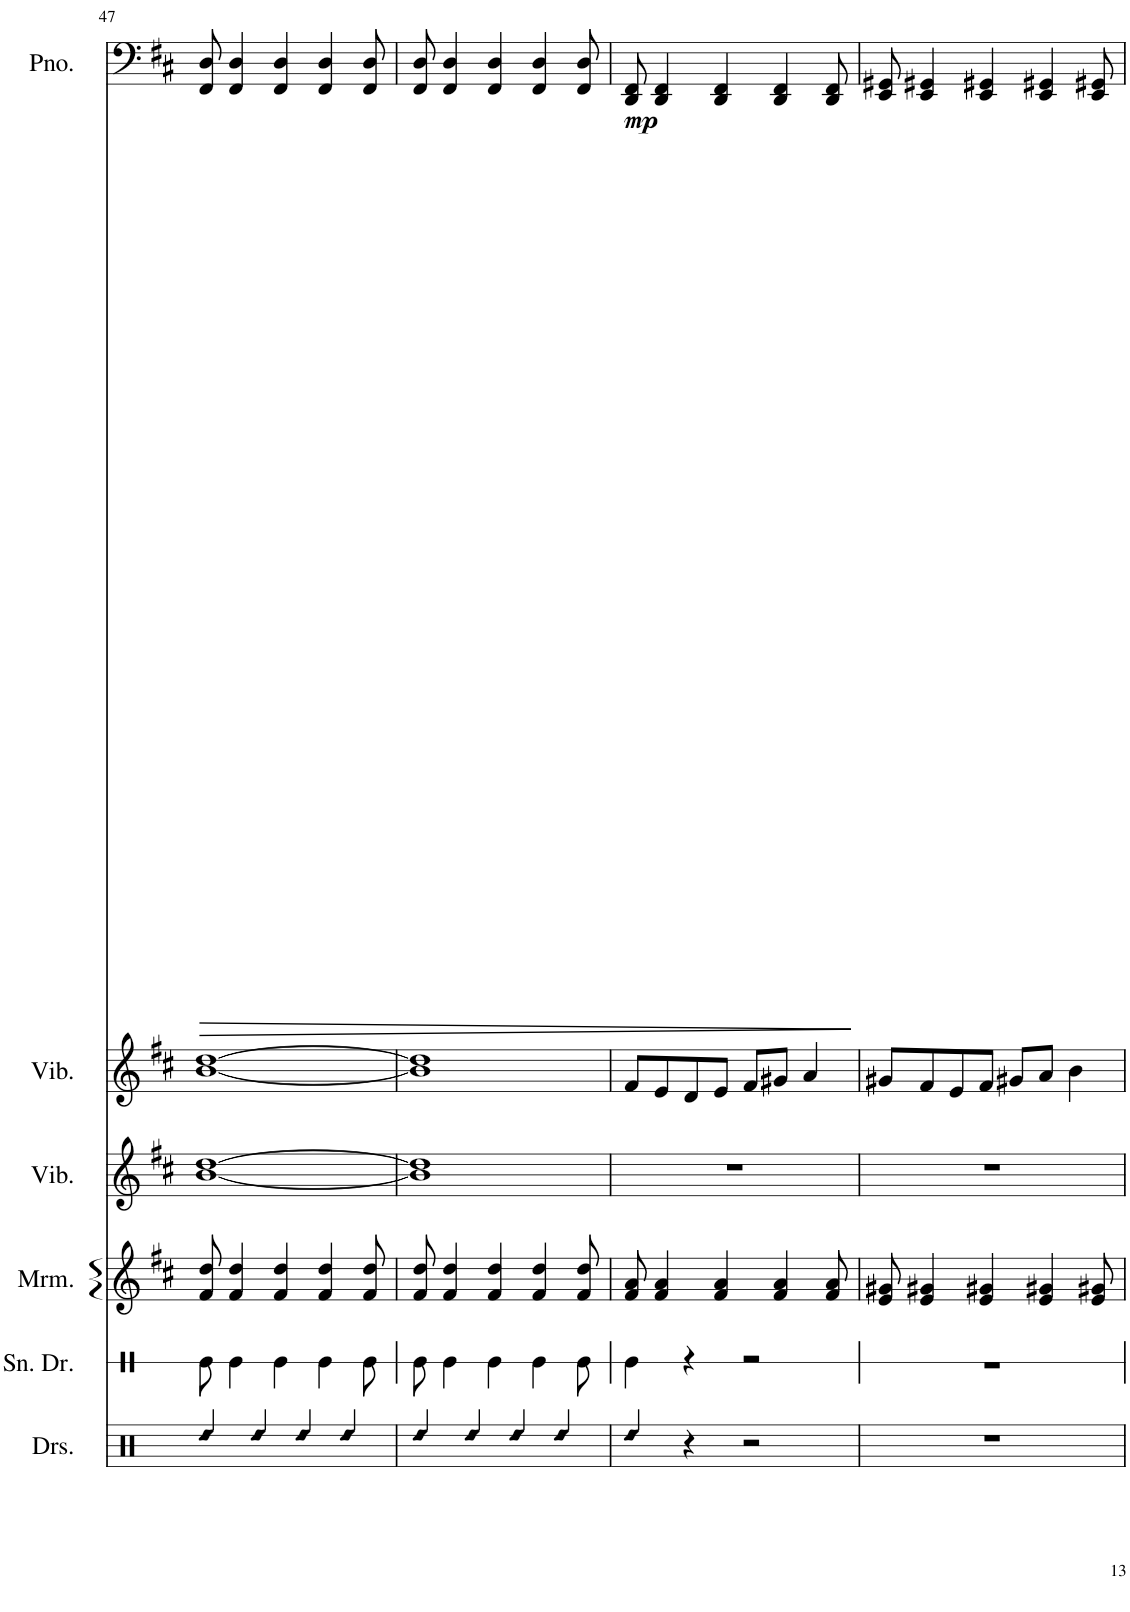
**kern	**kern	**kern	**kern	**dynam
*part4	*part3	*part2	*part1	*part1
*staff4	*staff3	*staff2	*staff1	*staff1
*I"Marimba	*I"Vibraphone	*I"Vibraphone	*I"Piano	*
*I'Mrm.	*I'Vib.	*I'Vib.	*I'Pno.	*
!!LO:PB:g=z
*clefG2	*clefG2	*clefG2	*clefF4	*
*k[f#c#]	*k[f#c#]	*k[f#c#]	*k[f#c#]	*
*M4/4	*M4/4	*M4/4	*M4/4	*
=47	=47	=47	=47	=47
!	!	!	!	!LO:HP:b
8f#/ 8dd/	[1b [1dd	[1b [1dd	8FF#/ 8D/	>
4f#/ 4dd/	.	.	4FF#/ 4D/	.
4f#/ 4dd/	.	.	4FF#/ 4D/	.
4f#/ 4dd/	.	.	4FF#/ 4D/	.
8f#/ 8dd/	.	.	8FF#/ 8D/	.
.	.	.	.	]
=48	=48	=48	=48	=48
8f#/ 8dd/	1b] 1dd]	1b] 1dd]	8FF#/ 8D/	.
4f#/ 4dd/	.	.	4FF#/ 4D/	.
4f#/ 4dd/	.	.	4FF#/ 4D/	.
4f#/ 4dd/	.	.	4FF#/ 4D/	.
8f#/ 8dd/	.	.	8FF#/ 8D/	.
=49	=49	=49	=49	=49
!	!	!	!	!LO:DY:b
8f#/ 8a/	1r	8f#/L	8DD/ 8FF#/	mp
4f#/ 4a/	.	8e/	4DD/ 4FF#/	.
.	.	8d/	.	.
4f#/ 4a/	.	8e/J	4DD/ 4FF#/	.
.	.	8f#/L	.	.
4f#/ 4a/	.	8g#X/J	4DD/ 4FF#/	.
.	.	4a/	.	.
8f#/ 8a/	.	.	8DD/ 8FF#/	.
=50	=50	=50	=50	=50
8e/ 8g#X/	1r	8g#X/L	8EE/ 8GG#X/	.
4e/ 4g#X/	.	8f#/	4EE/ 4GG#X/	.
.	.	8e/	.	.
4e/ 4g#X/	.	8f#/J	4EE/ 4GG#X/	.
.	.	8g#X/L	.	.
4e/ 4g#X/	.	8a/J	4EE/ 4GG#X/	.
.	.	4b\	.	.
8e/ 8g#X/	.	.	8EE/ 8GG#X/	.
=	=	=	=	=
*-	*-	*-	*-	*-
